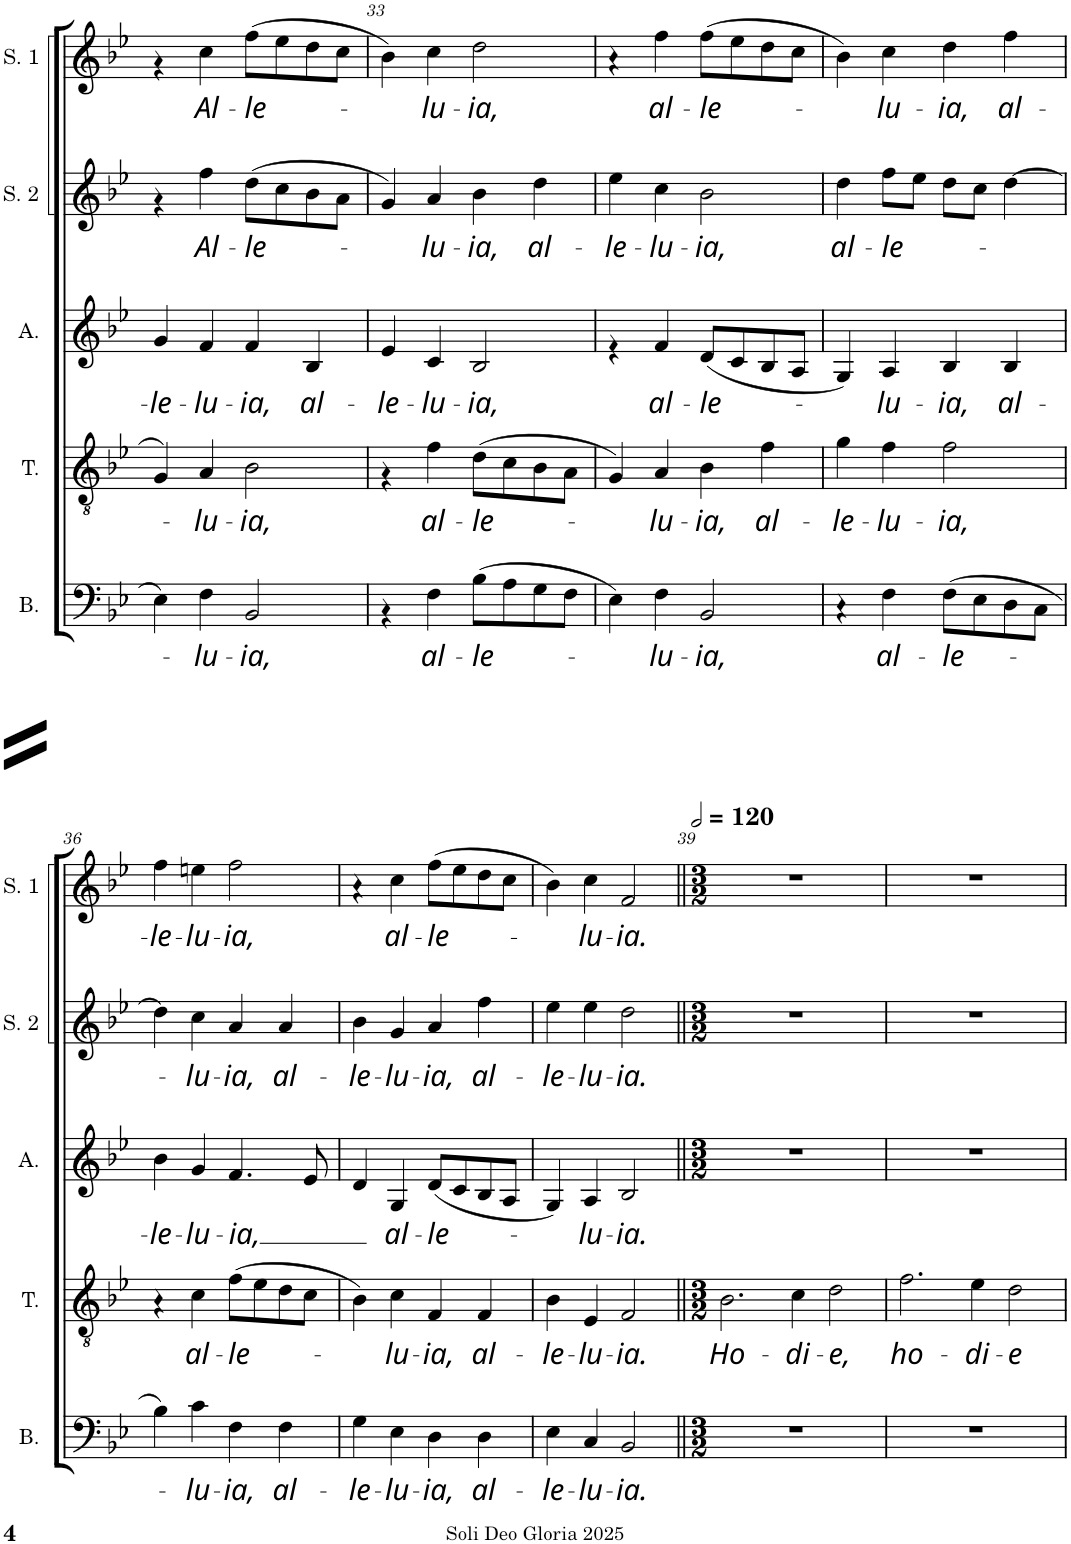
**kern	**text	**kern	**text	**kern	**text	**kern	**text	**kern	**text
*part5	*part5	*part4	*part4	*part3	*part3	*part2	*part2	*part1	*part1
*staff5	*staff5	*staff4	*staff4	*staff3	*staff3	*staff2	*staff2	*staff1	*staff1
*I"Basse	*	*I"Ténor	*	*I"Alto	*	*I"Soprano 2	*	*I"Soprano 1	*
*I'B.	*	*I'T.	*	*I'A.	*	*I'S. 2	*	*I'S. 1	*
!!LO:PB:g=z
*clefF4	*	*clefGv2	*	*clefG2	*	*clefG2	*	*clefG2	*
*k[b-e-]	*	*k[b-e-]	*	*k[b-e-]	*	*k[b-e-]	*	*k[b-e-]	*
*M2/2	*	*M2/2	*	*M2/2	*	*M2/2	*	*M2/2	*
*met(c|)	*	*met(c|)	*	*met(c|)	*	*met(c|)	*	*met(c|)	*
=32	=32	=32	=32	=32	=32	=32	=32	=32	=32
!	!	!	!	!	!LO:LY:b	!	!	!	!
4E-\	.	4G/	.	4g/	-le-	4rg	.	4rg	.
!	!LO:LY:b	!	!LO:LY:b	!	!LO:LY:b	!	!LO:LY:b	!	!LO:LY:b
4F\	-lu-	4A/	-lu-	4f/	-lu-	4ff\	Al-	4cc\	Al-
!	!LO:LY:b	!	!LO:LY:b	!	!LO:LY:b	!	!LO:LY:b	!	!LO:LY:b
2BB-/	-ia,	2B-\	-ia,	4f/	-ia,	(8dd\L	-le-	(8ff\L	-le-
.	.	.	.	.	.	8cc\	.	8ee-\	.
!	!	!	!	!	!LO:LY:b	!	!	!	!
.	.	.	.	4B-/	al-	8b-\	.	8dd\	.
.	.	.	.	.	.	8a\J	.	8cc\J	.
=33	=33	=33	=33	=33	=33	=33	=33	=33	=33
!	!	!	!	!	!LO:LY:b	!	!	!	!
4rBB	.	4rG	.	4e-/	-le-	4g/)	.	4b-\)	.
!	!LO:LY:b	!	!LO:LY:b	!	!LO:LY:b	!	!LO:LY:b	!	!LO:LY:b
4F\	al-	4f\	al-	4c/	-lu-	4a/	-lu-	4cc\	-lu-
!	!LO:LY:b	!	!LO:LY:b	!	!LO:LY:b	!	!LO:LY:b	!	!LO:LY:b
(8B-\L	-le-	(8d\L	-le-	2B-/	-ia,	4b-\	-ia,	2dd\	-ia,
8A\	.	8c\	.	.	.	.	.	.	.
!	!	!	!	!	!	!	!LO:LY:b	!	!
8G\	.	8B-\	.	.	.	4dd\	al-	.	.
8F\J	.	8A\J	.	.	.	.	.	.	.
=34	=34	=34	=34	=34	=34	=34	=34	=34	=34
!	!	!	!	!	!	!	!LO:LY:b	!	!
4E-\)	.	4G/)	.	4re	.	4ee-\	-le-	4ra	.
!	!LO:LY:b	!	!LO:LY:b	!	!LO:LY:b	!	!LO:LY:b	!	!LO:LY:b
4F\	-lu-	4A/	-lu-	4f/	al-	4cc\	-lu-	4ff\	al-
!	!LO:LY:b	!	!LO:LY:b	!	!LO:LY:b	!	!LO:LY:b	!	!LO:LY:b
2BB-/	-ia,	4B-\	-ia,	(8d/L	-le-	2b-\	-ia,	(8ff\L	-le-
.	.	.	.	8c/	.	.	.	8ee-\	.
!	!	!	!LO:LY:b	!	!	!	!	!	!
.	.	4f\	al-	8B-/	.	.	.	8dd\	.
.	.	.	.	8A/J	.	.	.	8cc\J	.
=35	=35	=35	=35	=35	=35	=35	=35	=35	=35
!	!	!	!LO:LY:b	!	!	!	!LO:LY:b	!	!
4rC	.	4g\	-le-	4G/)	.	4dd\	al-	4b-\)	.
!	!LO:LY:b	!	!LO:LY:b	!	!LO:LY:b	!	!LO:LY:b	!	!LO:LY:b
4F\	al-	4f\	-lu-	4A/	-lu-	8ff\L	-le-	4cc\	-lu-
.	.	.	.	.	.	8ee-\J	.	.	.
!	!LO:LY:b	!	!LO:LY:b	!	!LO:LY:b	!	!	!	!LO:LY:b
(8F\L	-le-	2f\	-ia,	4B-/	-ia,	8dd\L	.	4dd\	-ia,
8E-\	.	.	.	.	.	8cc\J	.	.	.
!	!	!	!	!	!LO:LY:b	!	!	!	!LO:LY:b
8D\	.	.	.	4B-/	al-	[4dd\	.	4ff\	al-
8C\J	.	.	.	.	.	.	.	.	.
!!LO:LB:g=z
=36	=36	=36	=36	=36	=36	=36	=36	=36	=36
!	!	!	!	!	!LO:LY:b	!	!	!	!LO:LY:b
4B-\)	.	4rA	.	4b-\	-le-	4dd\]	.	4ff\	-le-
!	!LO:LY:b	!	!LO:LY:b	!	!LO:LY:b	!	!LO:LY:b	!	!LO:LY:b
4c\	-lu-	4c\	al-	4g/	-lu-	4cc\	-lu-	4een\	-lu-
!	!LO:LY:b	!	!LO:LY:b	!	!LO:LY:b	!	!LO:LY:b	!	!LO:LY:b
4F\	-ia,	(8f\L	-le-	4.f/	-ia,	4a/	-ia,	2ff\	-ia,
.	.	8e-\	.	.	.	.	.	.	.
!	!LO:LY:b	!	!	!	!	!	!LO:LY:b	!	!
4F\	al-	8d\	.	.	.	4a/	al-	.	.
.	.	8c\J	.	8e-/	.	.	.	.	.
=37	=37	=37	=37	=37	=37	=37	=37	=37	=37
!	!LO:LY:b	!	!	!	!	!	!LO:LY:b	!	!
4G\	-le-	4B-\)	.	4d/	.	4b-\	-le-	4ra	.
!	!LO:LY:b	!	!LO:LY:b	!	!LO:LY:b	!	!LO:LY:b	!	!LO:LY:b
4E-\	-lu-	4c\	-lu-	4G/	al-	4g/	-lu-	4cc\	al-
!	!LO:LY:b	!	!LO:LY:b	!	!LO:LY:b	!	!LO:LY:b	!	!LO:LY:b
4D\	-ia,	4F/	-ia,	(8d/L	-le-	4a/	-ia,	(8ff\L	-le-
.	.	.	.	8c/	.	.	.	8ee-\	.
!	!LO:LY:b	!	!LO:LY:b	!	!	!	!LO:LY:b	!	!
4D\	al-	4F/	al-	8B-/	.	4ff\	al-	8dd\	.
.	.	.	.	8A/J	.	.	.	8cc\J	.
=38	=38	=38	=38	=38	=38	=38	=38	=38	=38
!	!LO:LY:b	!	!LO:LY:b	!	!	!	!LO:LY:b	!	!
4E-\	-le-	4B-\	-le-	4G/)	.	4ee-\	-le-	4b-\)	.
!	!LO:LY:b	!	!LO:LY:b	!	!LO:LY:b	!	!LO:LY:b	!	!LO:LY:b
4C/	-lu-	4E-/	-lu-	4A/	-lu-	4ee-\	-lu-	4cc\	-lu-
!	!LO:LY:b	!	!LO:LY:b	!	!LO:LY:b	!	!LO:LY:b	!	!LO:LY:b
2BB-/	-ia.	2F/	-ia.	2B-/	-ia.	2dd\	-ia.	2f/	-ia.
=39||	=39||	=39||	=39||	=39||	=39||	=39||	=39||	=39||	=39||
*M3/2	*	*M3/2	*	*M3/2	*	*M3/2	*	*M3/2	*
*	*	*	*	*	*	*	*	*MM240	*
!	!	!	!LO:LY:b	!	!	!	!	!	!
1.r	.	2.B-\	Ho-	1.r	.	1.r	.	1.r	.
!	!	!	!LO:LY:b	!	!	!	!	!	!
.	.	4c\	-di-	.	.	.	.	.	.
!	!	!	!LO:LY:b	!	!	!	!	!	!
.	.	2d\	-e,	.	.	.	.	.	.
=40	=40	=40	=40	=40	=40	=40	=40	=40	=40
!	!	!	!LO:LY:b	!	!	!	!	!	!
1.r	.	2.f\	ho-	1.r	.	1.r	.	1.r	.
!	!	!	!LO:LY:b	!	!	!	!	!	!
.	.	4e-\	-di-	.	.	.	.	.	.
!	!	!	!LO:LY:b	!	!	!	!	!	!
.	.	2d\	-e	.	.	.	.	.	.
=	=	=	=	=	=	=	=	=	=
*-	*-	*-	*-	*-	*-	*-	*-	*-	*-
